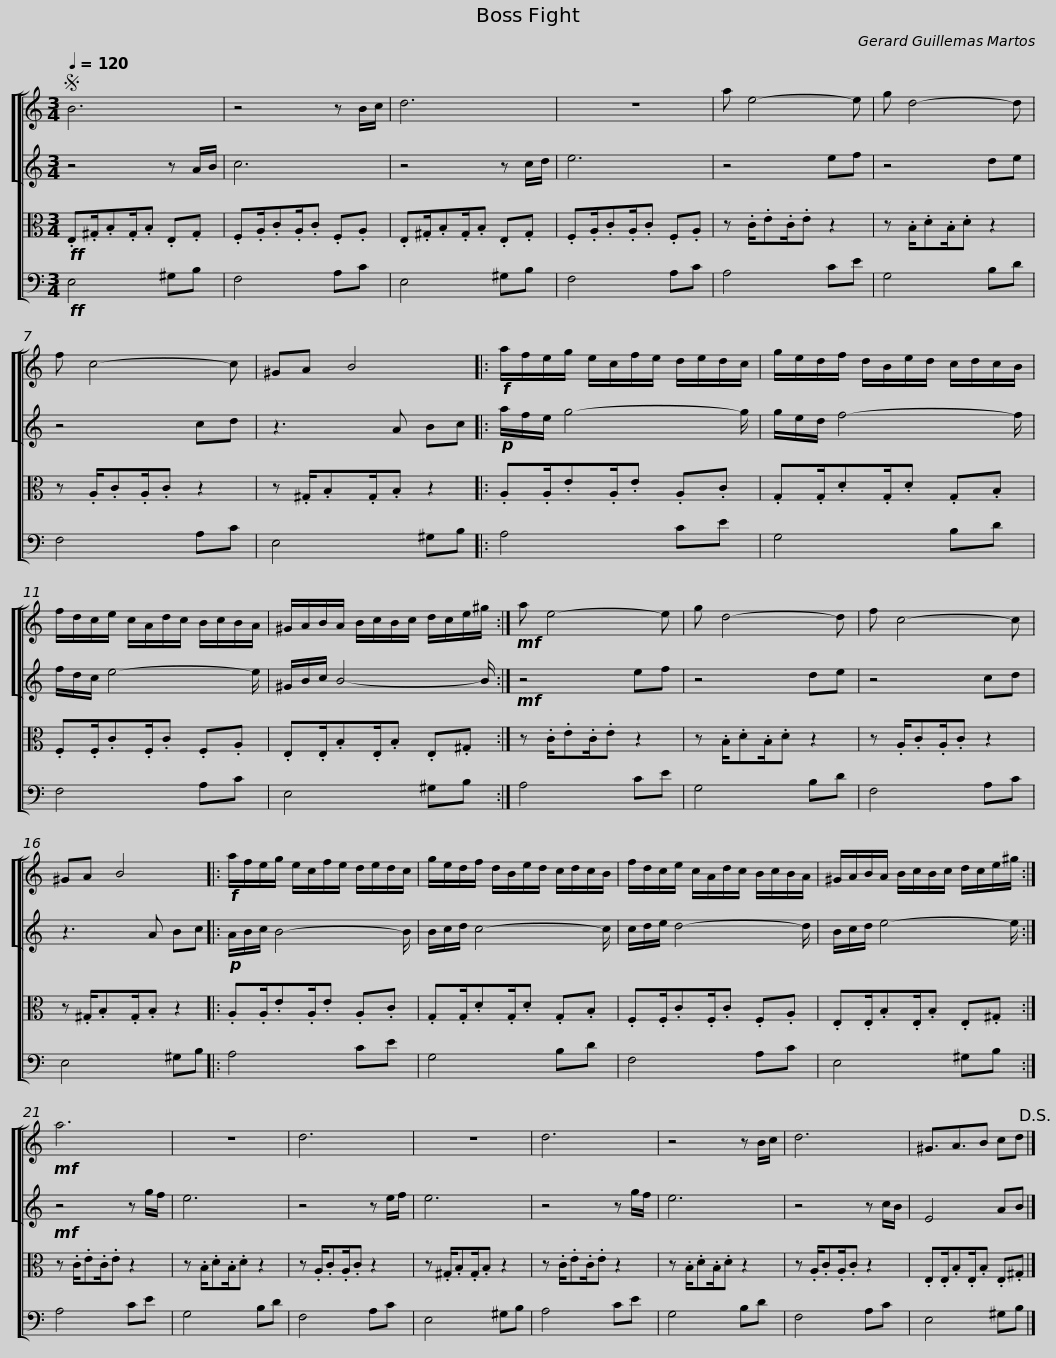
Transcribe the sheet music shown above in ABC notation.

X:1
%%score [ [ 1 2 ] 3 4 ]
L:1/8
Q:1/4=120
M:3/4
I:linebreak $
K:C
V:1 treble
V:2 treble
V:3 alto
V:4 bass
V:1
S B6 | z4 z B/c/ | d6 | z6 | a e4- e |$ %5
 g d4- d | f c4- c | ^GA B4 |:!f! a/f/e/g/ e/c/f/e/ d/e/d/c/ |$ g/e/d/f/ d/B/e/d/ c/d/c/B/ | %10
 f/d/c/e/ c/A/d/c/ B/c/B/A/ | ^G/A/B/A/ B/c/B/c/ d/c/e/^g/ :|!mf! a e4- e |$ g d4- d | f c4- c | %15
 ^GA B4 |:!f! a/f/e/g/ e/c/f/e/ d/e/d/c/ |$ g/e/d/f/ d/B/e/d/ c/d/c/B/ | f/d/c/e/ c/A/d/c/ B/c/B/A/ | ^G/A/B/A/ B/c/B/c/ d/c/e/^g/ :| %20
!mf! a6 |$ z6 | d6 | z6 | d6 | %25
 z4 z B/c/ |$ d6 | ^G3/2A3/2B cd!D.S.! |] %28
V:2
 z4 z A/B/ | c6 | z4 z c/d/ | e6 | z4 ef |$ %5
 z4 de | z4 cd | z3 A Bc |:!p! a/f/e/ g4- g/ |$ g/e/d/ f4- f/ | %10
 f/d/c/ e4- e/ | ^G/B/c/ B4- B/ :|!mf! z4 ef |$ z4 de | z4 cd | %15
 z3 A Bc |:!p! A/B/c/ B4- B/ |$ B/c/d/ c4- c/ | c/d/e/ d4- d/ | B/c/d/ e4- e/ :| %20
!mf! z4 z g/f/ |$ e6 | z4 z e/f/ | e6 | z4 z g/f/ | %25
 e6 |$ z4 z c/B/ | E4 AB |] %28
V:3
!ff! .E,.^G,/.B,.G,/.B, .E,.G, | .F,.A,/.C.A,/.C .F,.A, | .E,.^G,/.B,.G,/.B, .E,.G, | .F,.A,/.C.A,/.C .F,.A, | z .C/.E.C/.E z2 |$ %5
 z .B,/.D.B,/.D z2 | z .A,/.C.A,/.C z2 | z .^G,/.B,.G,/.B, z2 |: .A,.A,/.E.A,/.E .A,.C |$ .G,.G,/.D.G,/.D .G,.B, | %10
 .F,.F,/.C.F,/.C .F,.A, | .E,.E,/.B,.E,/.B, .E,.^G, :| z .C/.E.C/.E z2 |$ z .B,/.D.B,/.D z2 | z .A,/.C.A,/.C z2 | %15
 z .^G,/.B,.G,/.B, z2 |: .A,.A,/.E.A,/.E .A,.C |$ .G,.G,/.D.G,/.D .G,.B, | .F,.F,/.C.F,/.C .F,.A, | .E,.E,/.B,.E,/.B, .E,.^G, :| %20
 z .C/.E.C/.E z2 |$ z .B,/.D.B,/.D z2 | z .A,/.C.A,/.C z2 | z .^G,/.B,.G,/.B, z2 | z .C/.E.C/.E z2 | %25
 z .B,/.D.B,/.D z2 |$ z .A,/.C.A,/.C z2 | .E,.E,/.B,.E,/.B, .E,.^G, |] %28
V:4
!ff! E,4 ^G,B, | F,4 A,C | E,4 ^G,B, | F,4 A,C | A,4 CE |$ %5
 G,4 B,D | F,4 A,C | E,4 ^G,B, |: A,4 CE |$ G,4 B,D | %10
 F,4 A,C | E,4 ^G,B, :| A,4 CE |$ G,4 B,D | F,4 A,C | %15
 E,4 ^G,B, |: A,4 CE |$ G,4 B,D | F,4 A,C | E,4 ^G,B, :| %20
 A,4 CE |$ G,4 B,D | F,4 A,C | E,4 ^G,B, | A,4 CE | %25
 G,4 B,D |$ F,4 A,C | E,4 ^G,B, |] %28
